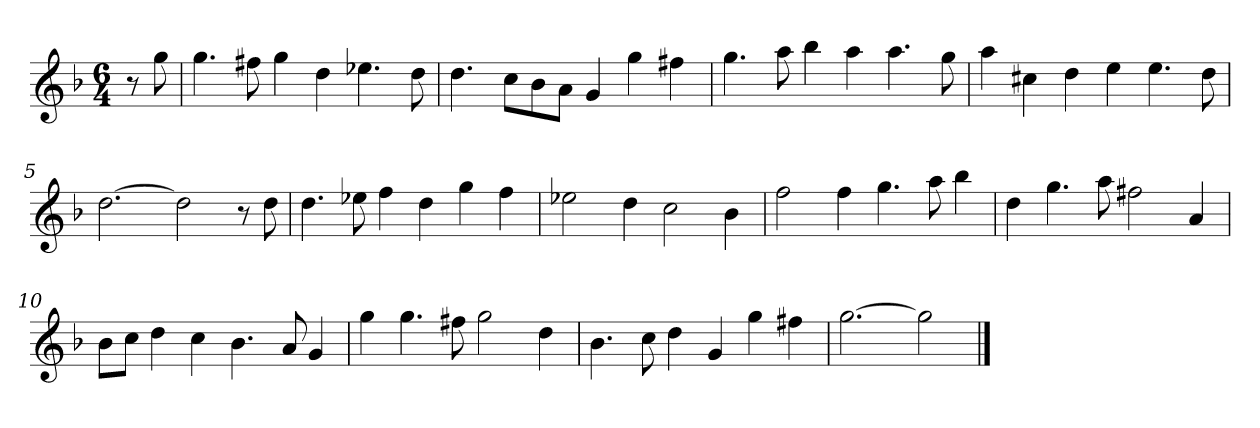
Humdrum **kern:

**kern
*part1
*staff1
*k[b-]
*M6/4
*MM120
=
8r
8gg
=1
4.gg
8ff#X
4gg
4dd
4.ee-X
8dd
=2
4.dd
8ccL
8b-
8aJ
4g
4gg
4ff#X
=3
4.gg
8aa
4bb-
4aa
4.aa
8gg
=4
4aa
4cc#X
4dd
4ee
4.ee
8dd
=5
[2.dd
2dd]
8r
8dd
=6
4.dd
8ee-X
4ff
4dd
4gg
4ff
=7
2ee-X
4dd
2cc
4b-
=8
2ff
4ff
4.gg
8aa
4bb-
=9
4dd
4.gg
8aa
2ff#X
4a
=10
8b-L
8ccJ
4dd
4cc
4.b-
8a
4g
=11
4gg
4.gg
8ff#X
2gg
4dd
=12
4.b-
8cc
4dd
4g
4gg
4ff#X
=13
[2.gg
2gg]
==
*-
